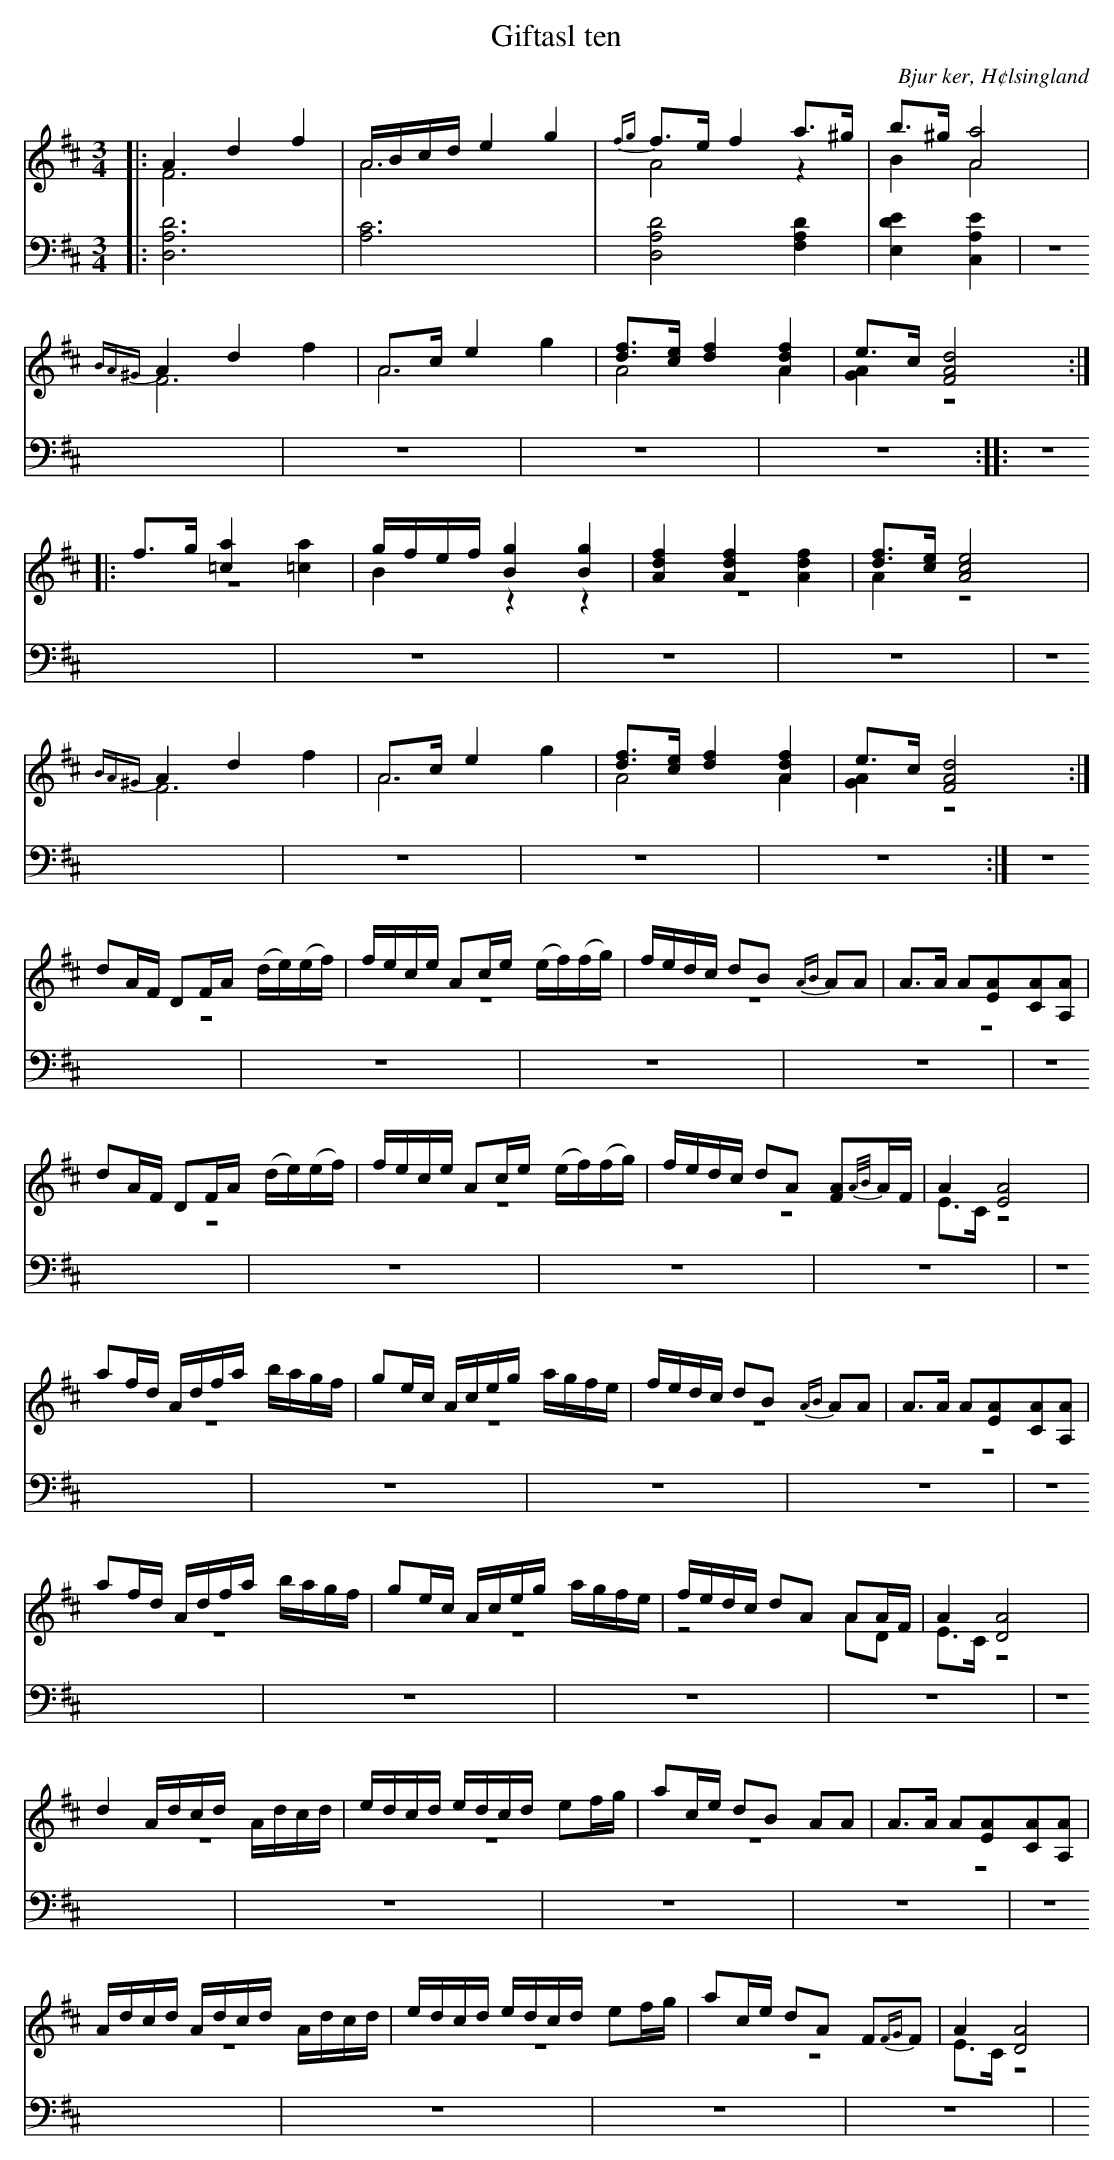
X:1
T: Giftasl ten
O: Bjur ker, H¢lsingland
M: 3/4
L: 1/8
K: D
V:1
V:2 merge
V:3
V:1
|: A2 d2 f2|A/B/c/d/ e2 g2|{fg}f>e f2 a>^g |b>^g [A4a4]|
 {BA^G}A2 d2 f2|A>c e2 g2|[df]>[ce] [d2f2] [A2d2f2]| e>c [F4A4d4]:|
|:f>g [=c2a2] [=c2a2]|g/f/e/f/ [B2g2] [B2g2]|[A2d2f2] [A2d2f2] [A2d2f2] |[df]>[ce] [A4c4e4]|
{BA^G}A2 d2 f2|A>c e2 g2|[df]>[ce] [d2f2] [A2d2f2]| e>c [F4A4d4]:|
dA/F/ DF/A/  (d/e/)(e/f/)|f/e/c/e/ Ac/e/ (e/f/)(f/g/)|f/e/d/c/ dB {AB}AA|A>A A[EA][CA][A,A]|
dA/F/ DF/A/ (d/e/)(e/f/)|f/e/c/e/ Ac/e/ (e/f/)(f/g/)|f/e/d/c/ dA [FA]{A/B/}A/F/|A2 [E4A4]|
af/d/ A/d/f/a/  b/a/g/f/| ge/c/ A/c/e/g/ a/g/f/e/|f/e/d/c/ dB {AB}AA|A>A A[EA][CA][A,A]|
af/d/ A/d/f/a/ b/a/g/f/|ge/c/ A/c/e/g/ a/g/f/e/|f/e/d/c/ dA AA/F/| A2 [D4A4]|
d2 A/d/c/d/ A/d/c/d/|e/d/c/d/ e/d/c/d/ ef/g/|ac/e/ dB AA|A>A A[EA][CA][A,A]|
A/d/c/d/ A/d/c/d/ A/d/c/d/|e/d/c/d/ e/d/c/d/ ef/g/| ac/e/ dA F{FG}F|A2 [D4A4]|
V:2
|: F6| A6|A4 z2|B2 A4|
F6| A6|A4 A2|[G2A2] z4:|
|:z6|B2 z2 z2|z6|A2 z4|
F6|A6|A4 A2|[G2A2] z4:|
z6|z6|z6|z6|
z6|z6|z6|E>C z4|
z6|z6|z6|z6|
z6|z6|z4 AD|E>C z4|
z6|z6|z6|z6|
z6|z6|z6|E>C z4|
V:4 clef bass
|: [D,6A,6D6]| [A,6C6]|[D,4A,4D4] [F,2A,2D2]|[E,2D2E2] [A,2C,2E2]|
z6| z6|z6|z6:|
|:z6|z6|z6|z6|
z6|z6|z6|z6:|
z6|z6|z6|z6|
z6|z6|z6|z6|
z6|z6|z6|z6|
z6|z6|z6|z6|
z6|z6|z6|z6|
z6|z6|z6|z6|
